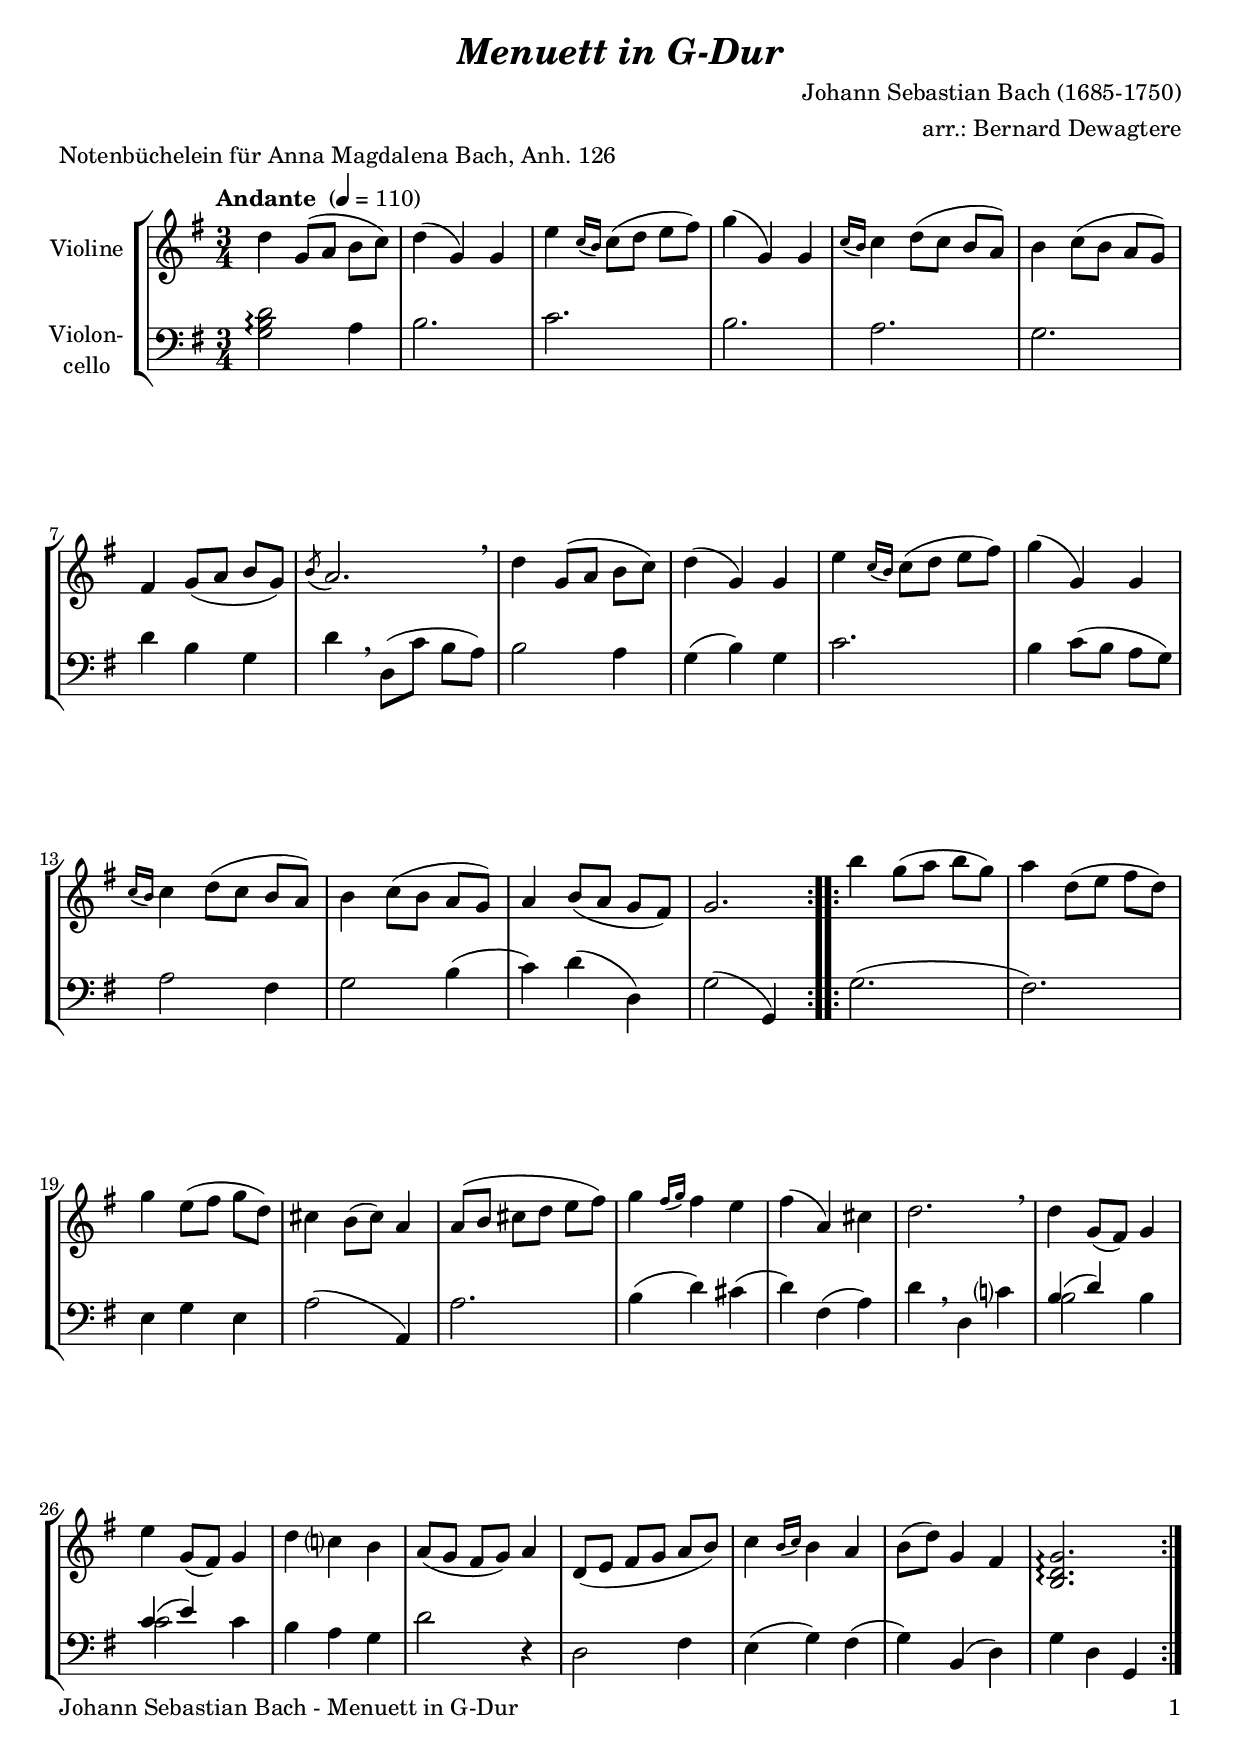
\version "2.18.2"
\include "deutsch.ly"
  
#(set-global-staff-size 20)

\header {
  title     = \markup \bold \italic "Menuett in G-Dur"
  composer  = "Johann Sebastian Bach (1685-1750)"
  arranger  = "arr.: Bernard Dewagtere"
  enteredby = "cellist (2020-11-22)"
  piece     = "Notenbüchelein für Anna Magdalena Bach, Anh. 126"
}

voiceconsts = {
  \key g \major
  \time 3/4
  \clef "treble"
  \numericTimeSignature
  % Set default beaming for all staves
  \set Timing.beamExceptions = #'()
  \set Timing.baseMoment     = #(ly:make-moment 1 4)
  \set Timing.beatStructure  = #'(1 1 1 1)
  \tempo "Andante " 4=110
}

micl = "clarinet"
mifl = "flute"
miob = "oboe"
mifh = "french horn"
misx = "tenor sax"
mist = "string ensemble 1"
mivl = "violin"
miba = "cello"

va = \relative c'' {
  \voiceconsts

  \repeat volta 2 {
    d4 g,8( a h c)
    d4( g,) g
    e' \grace { c16( h) } c8( d e fis)
    g4( g,) g
    \grace { c16( h) } c4 d8( c h a)
    h4 c8( h a g)

    fis4 g8( a h g)
    \acciaccatura h8 a2. \breathe
    d4 g,8( a h c)
    d4( g,) g
    e' \grace { c16( h) } c8( d e fis)
    g4( g,) g
    \grace { c16( h) } c4 d8( c h a)

    h4 c8( h a g)
    a4 h8( a g fis)
    g2.
  }

  \repeat volta 2 {
    h'4 g8( a h g)
    a4 d,8( e fis d)
    g4 e8( fis g d)
    cis4 h8( cis) a4

    a8( h cis d e fis)
    g4 \grace { fis16( g) } fis4 e
    fis( a,) cis
    d2. \breathe
    d4 g,8( fis) g4
    e' g,8( fis) g4
    d' c? h

    a8( g fis g) a4
    d,8( e fis g a h)
    c4 \grace { h16( c) } h4 a
    h8( d) g,4 fis
    <h, d g>2.\arpeggio
  }
}

vb = \relative c' {
  \voiceconsts
  \clef "bass"
  
  \repeat volta 2 {
    <g h d>2\arpeggio a4
    h2.
    c
    h
    a
    g

    d'4 h g
    d' \breathe d,8( c' h a)
    h2 a4
    g( h) g
    c2.
    h4 c8( h a g)
    a2 fis4

    g2 h4(
    c) d( d,)
    g2( g,4)
  }

  \repeat volta 2 {
    g'2.(
    fis)
    e4 g e
    a2( a,4)

    a'2.
    h4( d) cis(
    d) fis,( a)
    d \breathe d, c'?
    << { h( d) } \\ h2 >> h4
    << { c( e) } \\ c2 >> c4
    h a g

    d'2 r4
    d,2 fis4
    e( g) fis(
    g) h,( d)
    g d g,
  }
}


music = \new StaffGroup <<
      \new Staff {
	\set Staff.midiInstrument = \mivl
	\set Staff.instrumentName = \markup \center-column { "Violine" }
	\transpose g g { \va }
      }

      \new Staff {
	\set Staff.midiInstrument = \miba
	\set Staff.instrumentName = \markup \center-column { "Violon-" "cello" }
	\transpose g g { \vb }
      }
>>

\book {
   \paper {
    print-page-number = ##t
    print-first-page-number = ##t
    ragged-last-bottom = ##f
    oddHeaderMarkup = \markup \null
    evenHeaderMarkup = \markup \null
    oddFooterMarkup = \markup {
      \fill-line {
        \on-the-fly #print-page-number-check-first
        "Johann Sebastian Bach - Menuett in G-Dur" \fromproperty #'page:page-number-string
      }
    }
    evenFooterMarkup = \oddFooterMarkup
  } \score {
    \music
    \layout {}
  }

  \score {
    \unfoldRepeats \music

    \midi {
      \context {
        \Score
      }
    }
  }
}